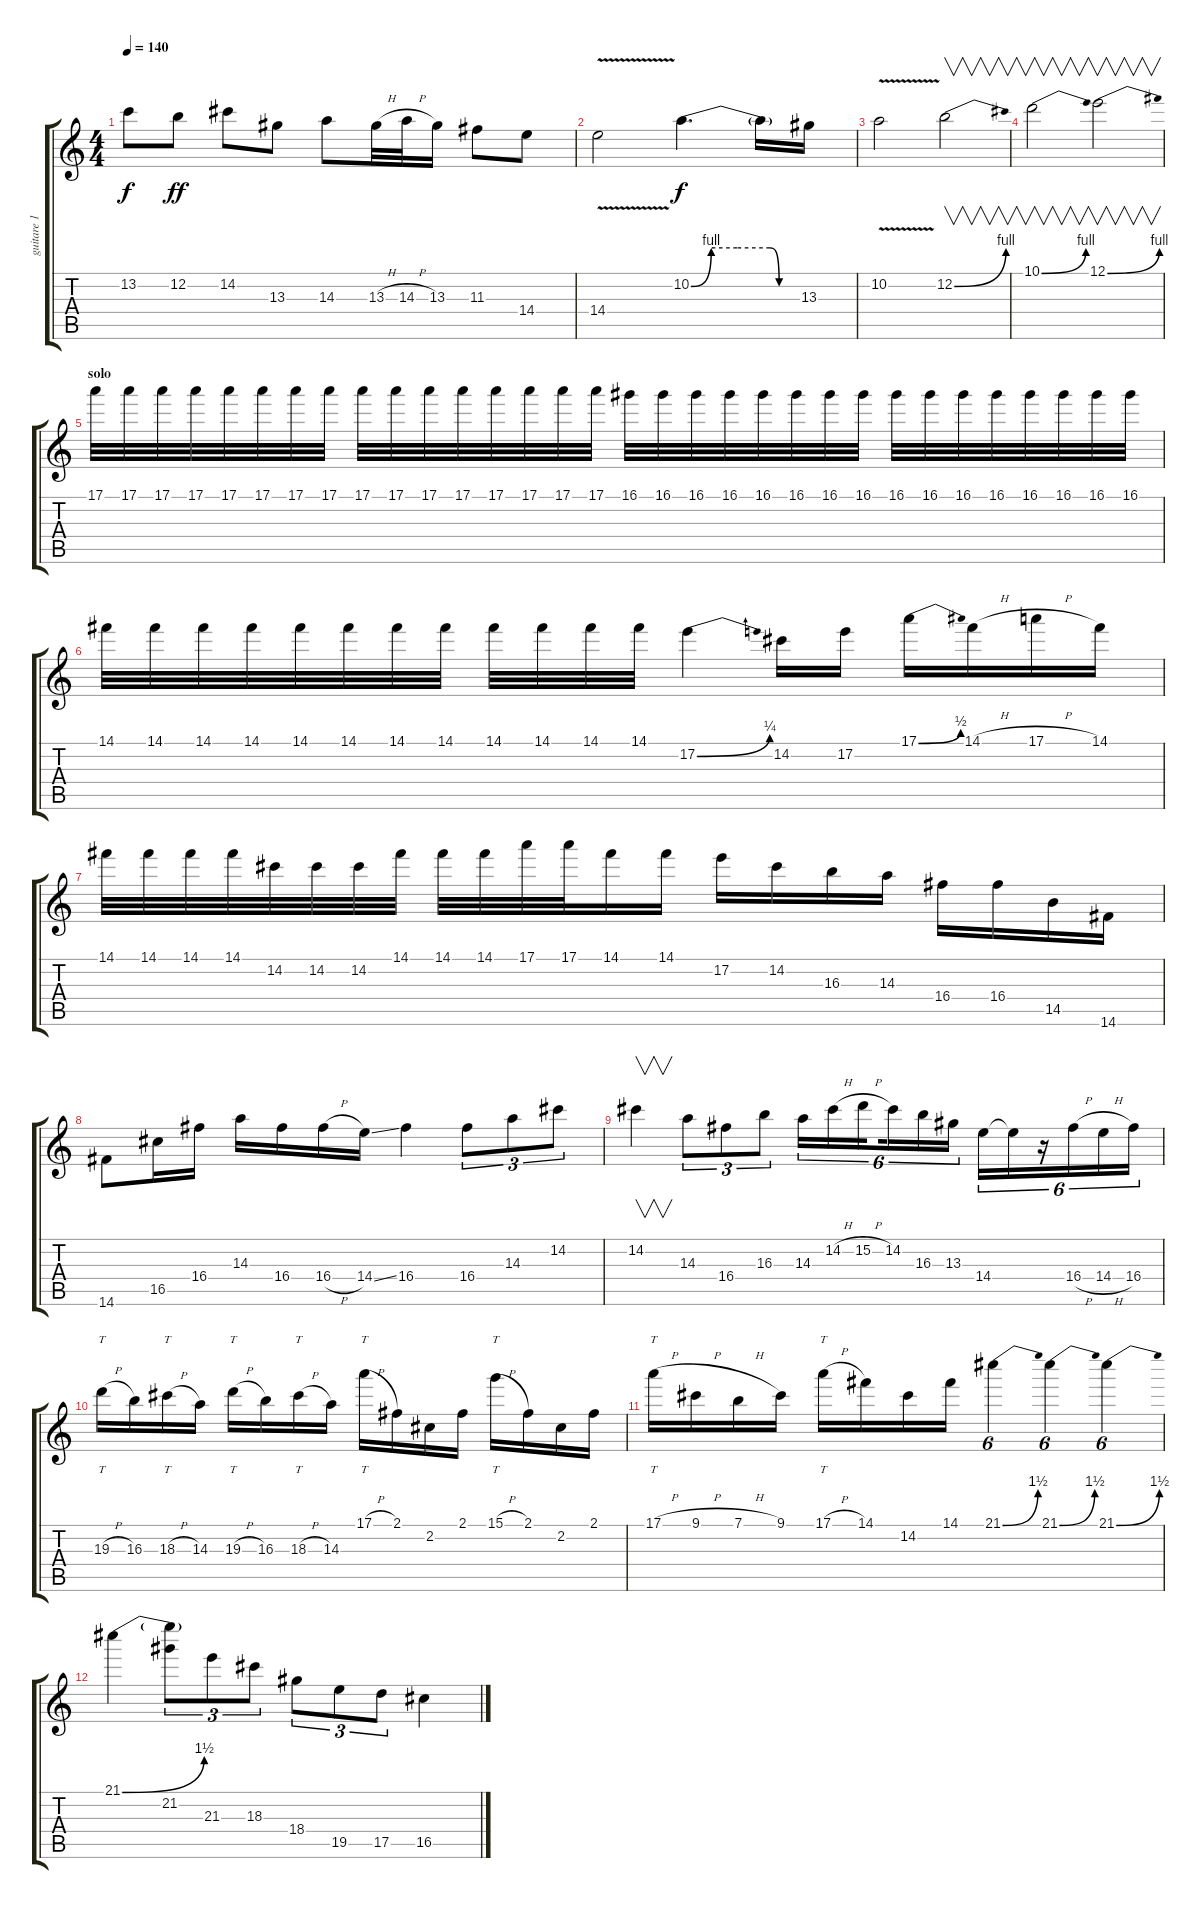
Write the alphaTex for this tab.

\track ("guitare 1" "guitare 1") {instrument distortionguitar}
\staff {score tabs}
\tuning (E4 B3 G3 D3 A2 E2) {hide}
\ts (4 4)
\tempo 140
\clef g2
\ks c
13.2{t}.8{dy f} 12.2.8{dy ff} 14.2.8 13.3.8 14.3.8 13.3{h}.32 14.3{h}.32 13.3.16 11.3.8 14.4.8 |
14.4{v}.2 10.2{be (custom 0 0 11 4 25 4 43 4 48 0 60 0)}.4{d dy f} 10.2{t}.16 13.3.16 |
10.2{v}.2 12.2{be (bend 0 0 60 4)}.2{v} |
10.1{be (bend 0 0 60 4)}.2{v} 12.1{be (bend 0 0 60 4)}.2{v} |
\section ("" "solo")
17.1.32 17.1.32 17.1.32 17.1.32 17.1.32 17.1.32 17.1.32 17.1.32 17.1.32 17.1.32 17.1.32 17.1.32 17.1.32 17.1.32 17.1.32 17.1.32 16.1.32 16.1.32 16.1.32 16.1.32 16.1.32 16.1.32 16.1.32 16.1.32 16.1.32 16.1.32 16.1.32 16.1.32 16.1.32 16.1.32 16.1.32 16.1.32 |
14.1.32 14.1.32 14.1.32 14.1.32 14.1.32 14.1.32 14.1.32 14.1.32 14.1.32 14.1.32 14.1.32 14.1.32 17.2{be (bend 0 0 60 1)}.4 14.2.16 17.2.16 17.1{be (bend 0 0 60 2)}.16 14.1{h}.16 17.1{h}.16 14.1.16 |
14.1.32 14.1.32 14.1.32 14.1.32 14.2.32 14.2.32 14.2.32 14.1.32 14.1.32 14.1.32 17.1.32 17.1.32 14.1.16 14.1.16 17.2.16 14.2.16 16.3.16 14.3.16 16.4.16 16.4.16 14.5.16 14.6.16 |
14.6.8 16.5.16 16.4.16 14.3.16 16.4.16 16.4{h}.16 14.4{ss}.16 16.4.4 16.4.8{tu (3 2)} 14.3.8{tu (3 2)} 14.2.8{tu (3 2)} |
14.2.4{v} 14.3.8{tu (3 2)} 16.4.8{tu (3 2)} 16.3.8{tu (3 2)} 14.3.16{tu (6 4)} 14.2{h}.16{tu (6 4)} 15.2{h}.16{tu (6 4) beam splitsecondary} 14.2.16{tu (6 4)} 16.3.16{tu (6 4)} 13.3.16{tu (6 4)} 14.4.16{tu (6 4)} 14.4{t}.16{tu (6 4)} r.16{tu (6 4)} 16.4{h}.16{tu (6 4)} 14.4{h}.16{tu (6 4)} 16.4.16{tu (6 4)} |
19.3{h}.16{tt} 16.3.16 18.3{h}.16{tt} 14.3.16 19.3{h}.16{tt} 16.3.16 18.3{h}.16{tt} 14.3.16 17.1{h}.16{tt} 2.1.16 2.2.16 2.1.16 15.1{h}.16{tt} 2.1.16 2.2.16 2.1.16 |
17.1{h}.16{tt} 9.1{h}.16 7.1{h}.16 9.1.16 17.1{h}.16{tt} 14.1.16 14.2.16 14.1.16 21.1{be (bend 0 0 60 6)}.4{tu (6 4)} 21.1{be (bend 0 0 60 6)}.4{tu (6 4)} 21.1{be (bend 0 0 60 6)}.4{tu (6 4)} |
21.1{be (bend 0 0 60 6)}.4 (21.1{t} 21.2).8{tu (3 2)} 21.3.8{tu (3 2)} 18.3.8{tu (3 2)} 18.4.8{tu (3 2)} 19.5.8{tu (3 2)} 17.5.8{tu (3 2)} 16.5.4
